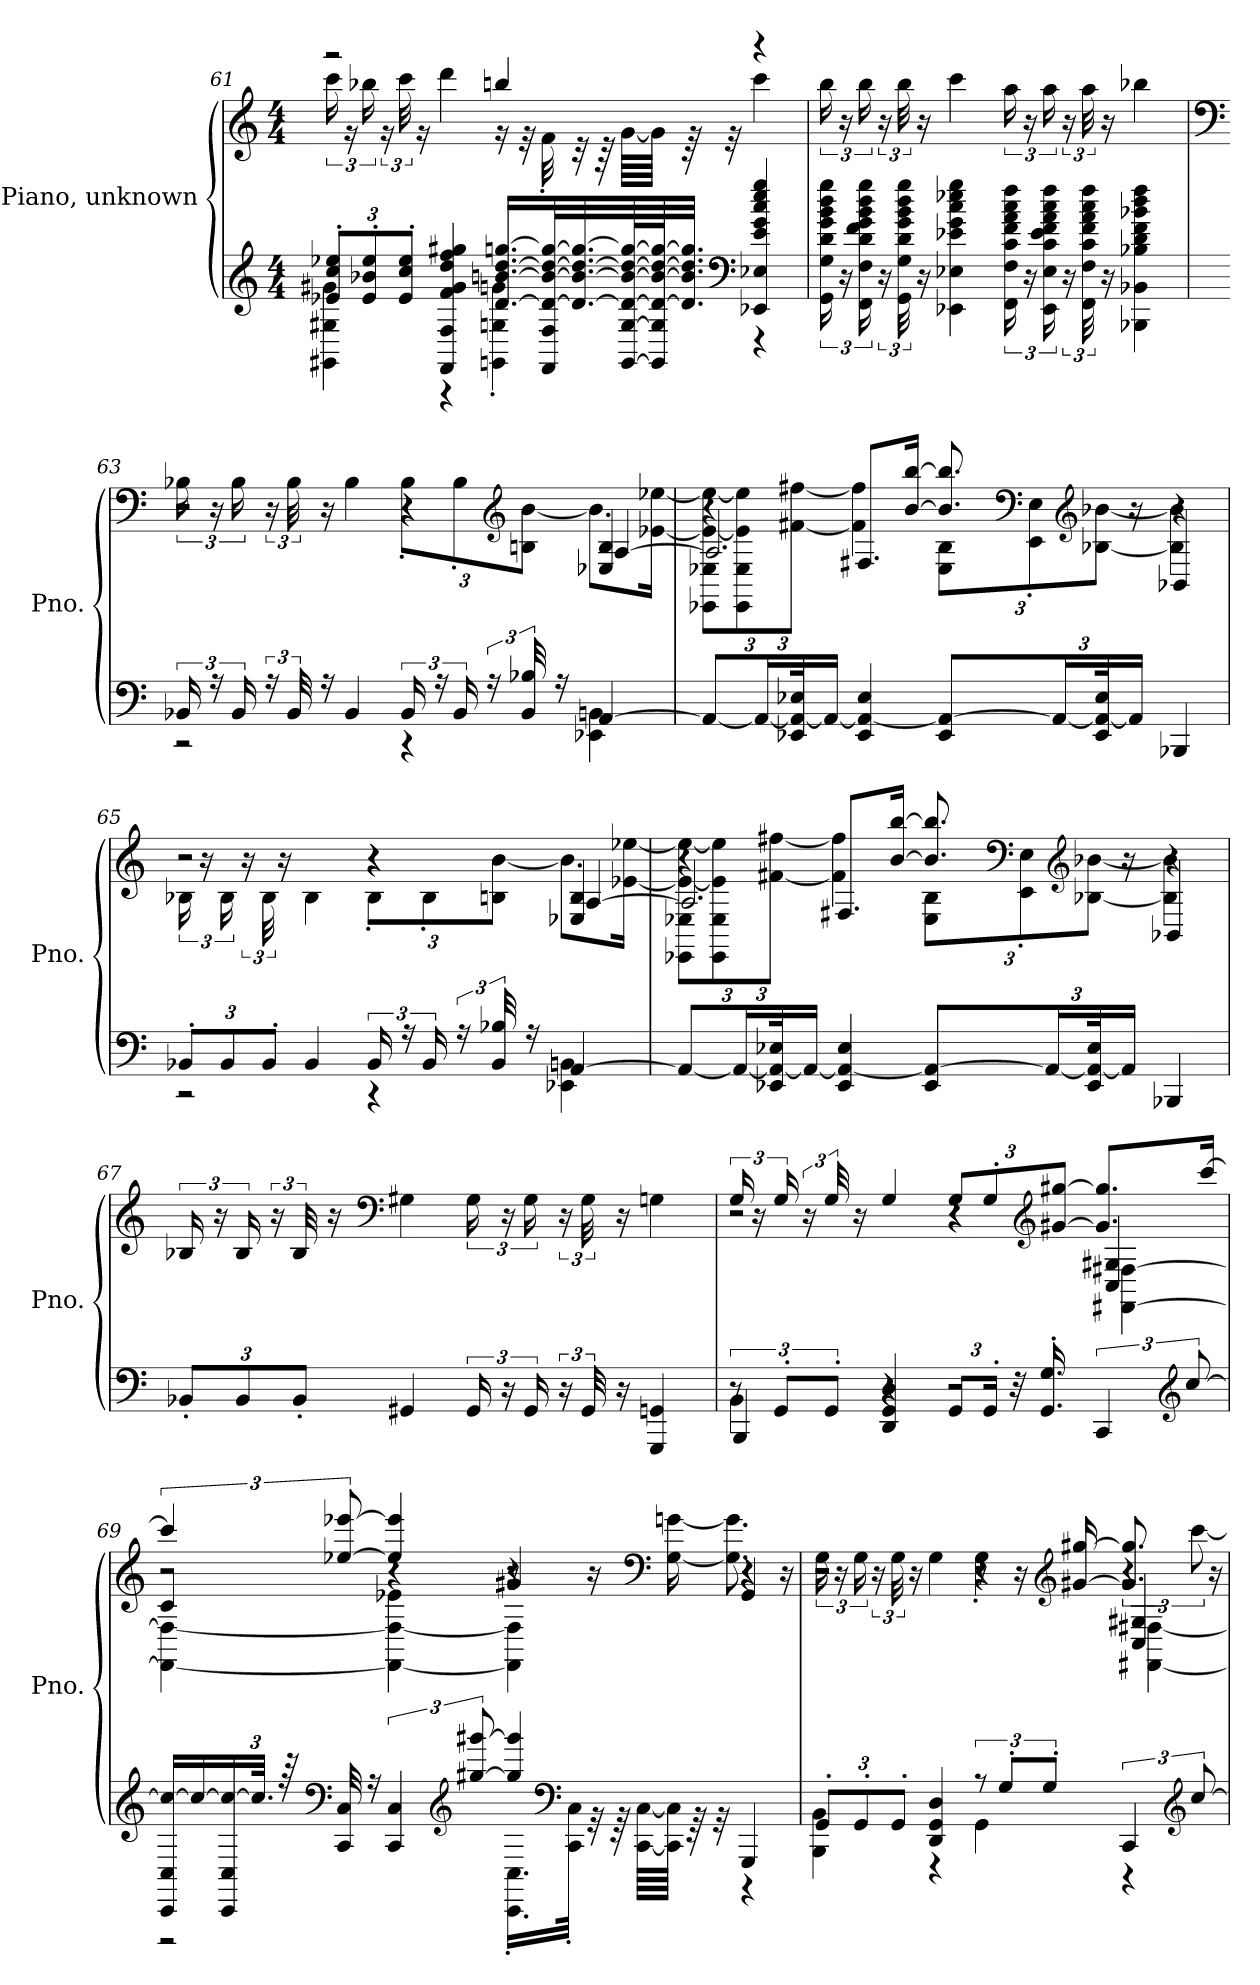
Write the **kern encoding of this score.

**kern	**kern
*part1	*part1
*staff2	*staff1
*I"Piano, unknown	*
*I'Pno.	*
*clefG2	*clefG2
*k[]	*k[]
*M4/4	*M4/4
*Xbrackettup	*
=61	=61
*^	*^
12e-X/' 12cc/' 12ee-X/'L	4GG#X\ 4G#X\ 4g#X\	2r	24ccc\
.	.	.	24r
12e-/' 12b-X/' 12ee-/'	.	.	24bb-X\
.	.	.	24r
12e-/' 12cc/' 12ee-/'J	.	.	48ccc\
.	.	.	16r
4FF/ 4F/ 4f/ 4g#/ 4dd/ 4ff/ 4gg#X/	4r	.	4ddd\
[16.d/ [16.bn/ [16.dd/ [16.ggn/LL	4GGn\' 4Gn\' 4gn\'	4bbn/	16r
.	.	.	32r
32FF/ 32F/ 32d/_ 32b/_ 32dd/_ 32gg/_L	.	.	32f'\
32.d/_ 32.b/_ 32.dd/_ 32.gg/_	.	.	32r
.	.	.	64r
[64GG/ [64G/ 64d/_ 64b/_ 64dd/_ 64gg/_L	.	.	[64g\LLLL
64GG/] 64G/] 64d/_ 64b/_ 64dd/_ 64gg/_J	.	.	64g\JJJJ]
32.d/] 32.b/] 32.dd/] 32.gg/]JJJ	.	.	64r
.	.	.	32r
*clefF4	*	*	*
4EE-X/ 4E-X/ 4e-/ 4g/ 4cc/ 4ee-/ 4gg/	4r	4r	4ccc\
*v	*v	*	*
*	*v	*v
!!LO:PB:g=z
=62	=62
*brackettup	*
24GG\ 24G\ 24d\ 24g\ 24b\ 24dd\ 24gg\	24bb\
24r	24r
24FF\ 24F\ 24d\ 24f\ 24g\ 24b\ 24dd\ 24gg\	24bb\
24r	24r
48GG\ 48G\ 48d\ 48g\ 48b\ 48dd\ 48gg\	48bb\
16r	16r
4EE-X\ 4E-X\ 4e-X\ 4g\ 4cc\ 4ee-X\ 4gg\	4ccc\
24FF\ 24F\ 24c\ 24f\ 24a\ 24cc\ 24ff\	24aa\
24r	24r
24EE-\ 24E-\ 24c\ 24e-\ 24f\ 24a\ 24cc\ 24ff\	24aa\
24r	24r
48FF\ 48F\ 48c\ 48f\ 48a\ 48cc\ 48ff\	48aa\
16r	16r
4BBB-X\ 4BB-X\ 4B-X\ 4d\ 4f\ 4b-X\ 4dd\ 4ff\	4bb-X\
=63	=63
*	*clefF4
*^	*^
*	*	*	*^
24BB-X/	2r	2r	24B-X\	2r
24r	.	.	24r	.
24BB-/	.	.	24B-\	.
24r	.	.	24r	.
48BB-/	.	.	48B-\	.
16r	.	.	16r	.
4BB-/	.	.	4B-\	.
*	*	*	*Xbrackettup	*
24BB-/	4r	4r	12B-'\L	4r
24r	.	.	.	.
24BB-/	.	.	12B-'\	.
24r	.	.	.	.
*	*	*clefG2	*	*
48BB-/ 48B-X/	.	.	12Bn\ [12b\J	.
16r	.	.	.	.
[4AA/	4EE-X\ 4BBn\	4E-X/ 4B/	8.b\L]	[4A/
.	.	.	[16e-X\ [16ee-X\Jk	.
*v	*v	*	*	*
!!LO:LB:g=z	!!	!!
=64	=64	=64	=64
8AA/L_	4r	12EE-X\ 12E-X\ 12e-\_ 12ee-\_L	2.A/]
.	.	12EE-\ 12E-\ 12e-\] 12ee-\]	.
*Xbrackettup	*	*	*
24AA/L_	.	.	.
48EE-X/ 48AA/_ 48E-X/K	.	[12f#X\ [12ff#X\J	.
16AA/JJ_	.	.	.
4EE-/ 4AA/_ 4E-/	8.F#X/L	4f#\] 4ff#\]	.
.	[16b/ [16bb/Jk	.	.
8EE-/ 8AA/_L	8.b/] 8.bb/]	12E-\ 12B\L	.
*	*clefF4	*	*
.	.	12EE-\' 12E-\'	.
24AA/L_	.	.	.
*	*clefG2	*	*
48EE-/ 48AA/_ 48E-/K	.	[12B-X\ [12b-X\J	.
16AA/JJ]	16r	.	.
4BBB-X/	4BB-X/	4B-\] 4b-\]	4r
=65	=65	=65	=65
*^	*	*	*
*	*	*	*brackettup	*
12BB-X'/L	2r	2r	24B-X\	2r
.	.	.	24r	.
12BB-/	.	.	24B-\	.
.	.	.	24r	.
12BB-'/J	.	.	48B-\	.
.	.	.	16r	.
4BB-/	.	.	4B-\	.
*brackettup	*	*	*Xbrackettup	*
24BB-/	4r	4r	12B-'\L	4r
24r	.	.	.	.
24BB-/	.	.	12B-'\	.
24r	.	.	.	.
48BB-/ 48B-X/	.	.	12Bn\ [12b\J	.
16r	.	.	.	.
[4AA/	4EE-X\ 4BBn\	4E-X/ 4B/	8.b\L]	[4A/
.	.	.	[16e-X\ [16ee-X\Jk	.
*v	*v	*	*	*
!!LO:LB:g=z	!!	!!
=66	=66	=66	=66
8AA/L_	4r	12EE-X\ 12E-X\ 12e-\_ 12ee-\_L	2.A/]
.	.	12EE-\ 12E-\ 12e-\] 12ee-\]	.
*Xbrackettup	*	*	*
24AA/L_	.	.	.
48EE-X/ 48AA/_ 48E-X/K	.	[12f#X\ [12ff#X\J	.
16AA/JJ_	.	.	.
4EE-/ 4AA/_ 4E-/	8.F#X/L	4f#\] 4ff#\]	.
.	[16b/ [16bb/Jk	.	.
8EE-/ 8AA/_L	8.b/] 8.bb/]	12E-\ 12B\L	.
*	*clefF4	*	*
.	.	12EE-\' 12E-\'	.
24AA/L_	.	.	.
*	*clefG2	*	*
48EE-/ 48AA/_ 48E-/K	.	[12B-X\ [12b-X\J	.
16AA/JJ]	16r	.	.
4BBB-X/	4BB-X/	4B-\] 4b-\]	4r
*	*v	*v	*v
=67	=67
*	*brackettup
12BB-X'/L	24B-X/
.	24r
12BB-/	24B-/
.	24r
12BB-'/J	48B-/
.	16r
*	*clefF4
4GG#X/	4G#X\
*brackettup	*
24GG#/	24G#\
24r	24r
24GG#/	24G#\
24r	24r
48GG#/	48G#\
16r	16r
4GGG/ 4GGn/	4Gn\
!!LO:LB:g=z
=68	=68
*^	*^
*	*^	*	*^
12r	4BB\	4BBB/	24G/	2r	2r
.	.	.	24r	.	.
12GG'/L	.	.	24G/	.	.
.	.	.	24r	.	.
12GG'/J	.	.	48G/	.	.
.	.	.	16r	.	.
4DD/ 4GG/ 4D/	4r	4r	4G/	.	.
*Xbrackettup	*	*	*Xbrackettup	*	*
12GG/L	2r	2r	12G/L	4r	4r
24GG'/Jk	.	.	12G'/	.	.
32r	.	.	.	.	.
16.GG/' 16.G/'	.	.	.	.	.
*	*	*	*clefG2	*	*
.	.	.	[12g#X/ [12gg#X/J	.	.
*brackettup	*	*	*	*	*
6CC/	.	.	8.g#/] 8.gg#/]L	4C/ 4G#X/	[4FF#X\ [4F#X\
*clefG2	*	*	*	*	*
[12cc/	.	.	.	.	.
.	.	.	[16ccc/Jk	.	.
*v	*v	*v	*	*	*
*	*v	*v	*v
!!LO:LB:g=z
=69	=69
*Xbrackettup	*brackettup
*^	*^
*	*	*	*^
*	*	*	*	*^
24CC/ 24C/ 24cc/_LL	2r	6ccc/]	2r	4c/	4FF#\_ 4F#\_
24cc/_	.	.	.	.	.
24CC/ 24C/ 24cc/_	.	.	.	.	.
*brackettup	*	*	*	*	*
48.cc/JJk]	.	.	.	.	.
96r	.	.	.	.	.
*clefF4	*	*	*	*	*
48CC/ 48C/	.	[12ee-X/ [12eee-X/	.	.	.
16r	.	.	.	.	.
6CC/ 6C/	.	4ee-/] 4eee-/]	.	4r	4FF#\_ 4F#\_ 4e-X\
*clefG2	*	*	*	*	*
[12gg#X/ [12ggg#X/	.	.	.	.	.
4gg#/] 4ggg#/]	16.CC\' 16.C\'LL	4r	8r	4g#X/	4FF#\] 4F#\]
*clefF4	*	*	*	*	*
.	32CC\' 32C\'JJk	.	.	.	.
.	32r	.	16r	.	.
.	64r	.	.	.	.
.	[64CC\ [64C\LLLL	.	.	.	.
*	*	*clefF4	*	*	*
.	64CC\] 64C\]JJJJ	.	[16G\ [16gn\	.	.
.	64r	.	.	.	.
.	32r	.	.	.	.
4GGG/	4r	4GG/	8.G\] 8.g\]	4r	4r
.	.	.	16r	.	.
!!LO:LB:g=z	!!	!!	!!
=70	=70	=70	=70	=70	=70
*Xbrackettup	*	*	*	*	*
12GG'/L	4BBB\ 4BB\	2r	24G\	2r	2r
.	.	.	24r	.	.
12GG'/	.	.	24G\	.	.
.	.	.	24r	.	.
12GG'/J	.	.	48G\	.	.
.	.	.	16r	.	.
4DD/ 4GG/ 4D/	4r	.	4G\	.	.
*brackettup	*	*	*	*	*
12r	4GG\	8r	4G'\	4r	4r
12G'/L	.	.	.	.	.
.	.	16r	.	.	.
12G'/J	.	.	.	.	.
*	*	*clefG2	*	*	*
.	.	[16g#X/ [16gg#X/	.	.	.
6CC/	4r	8.g#/] 8.gg#/]	6r	4C/ 4G#X/	[4FF#X\ [4F#X\
*clefG2	*	*	*	*	*
[12cc/	.	.	[12ccc\	.	.
.	.	16r	.	.	.
*v	*v	*	*	*	*
*	*v	*v	*v	*v
=	=
*-	*-
